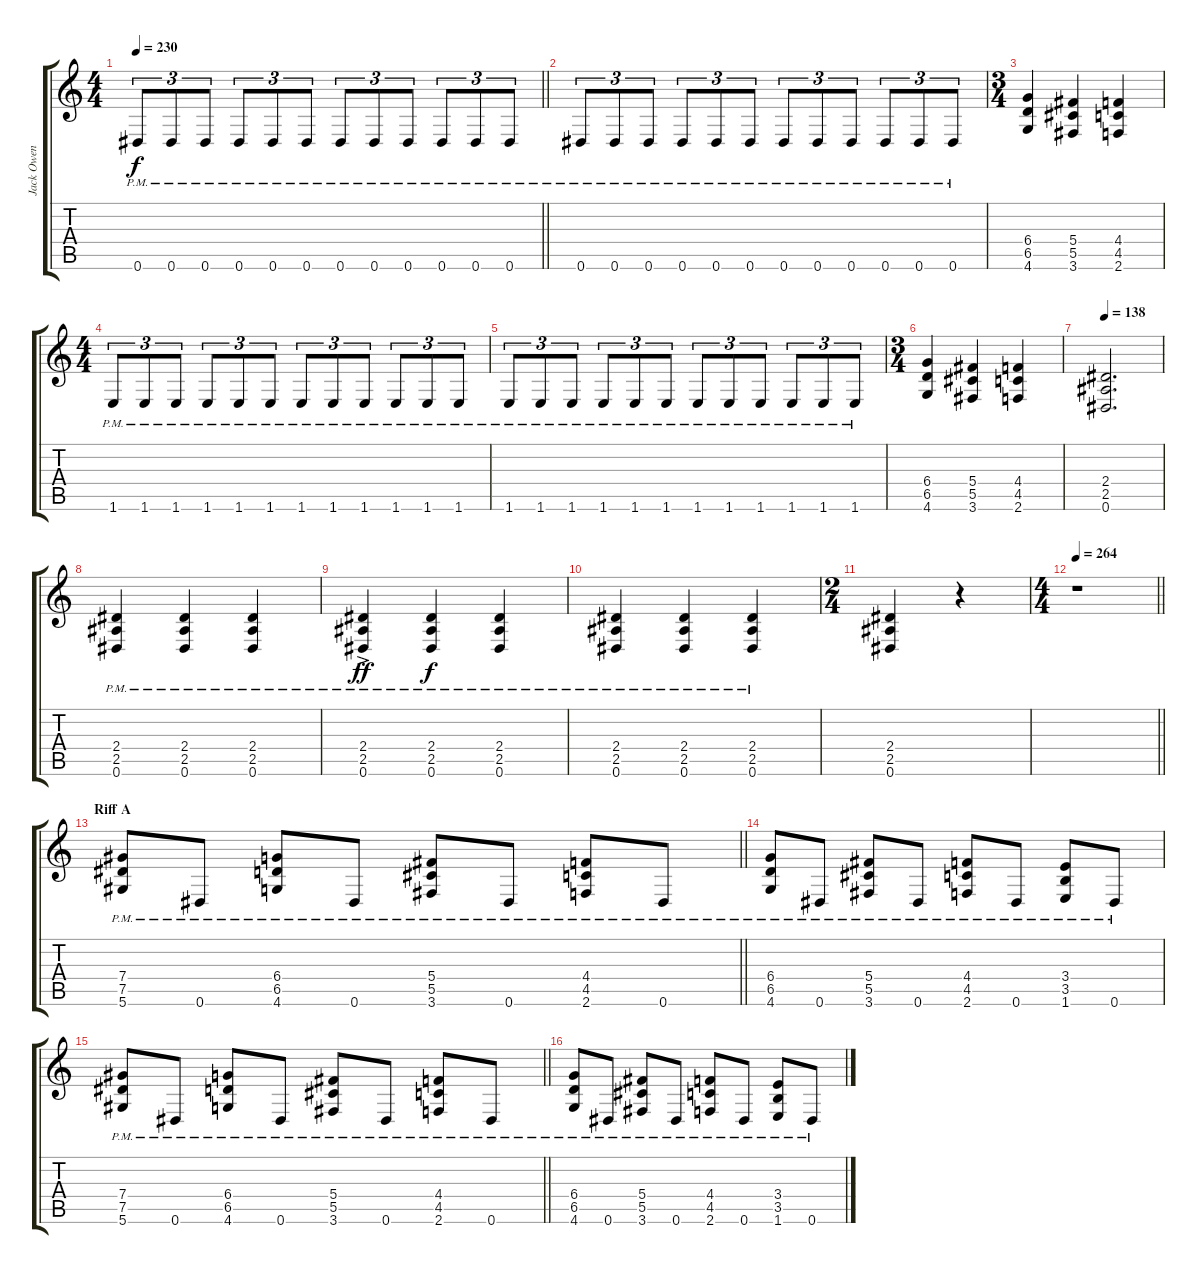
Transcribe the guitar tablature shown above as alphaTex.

\track ("Jack Owen" "Jack Owen") {instrument distortionguitar}
\staff {score tabs}
\tuning (Eb4 Bb3 Gb3 Db3 Ab2 Eb2) {hide}
\ts (4 4)
\tempo 230
\clef g2
\barLineRight lightlight
\ks c
0.6{pm}.8{tu (3 2) dy f} 0.6{pm}.8{tu (3 2)} 0.6{pm}.8{tu (3 2)} 0.6{pm}.8{tu (3 2)} 0.6{pm}.8{tu (3 2)} 0.6{pm}.8{tu (3 2)} 0.6{pm}.8{tu (3 2)} 0.6{pm}.8{tu (3 2)} 0.6{pm}.8{tu (3 2)} 0.6{pm}.8{tu (3 2)} 0.6{pm}.8{tu (3 2)} 0.6{pm}.8{tu (3 2)} |
0.6{pm}.8{tu (3 2)} 0.6{pm}.8{tu (3 2)} 0.6{pm}.8{tu (3 2)} 0.6{pm}.8{tu (3 2)} 0.6{pm}.8{tu (3 2)} 0.6{pm}.8{tu (3 2)} 0.6{pm}.8{tu (3 2)} 0.6{pm}.8{tu (3 2)} 0.6{pm}.8{tu (3 2)} 0.6{pm}.8{tu (3 2)} 0.6{pm}.8{tu (3 2)} 0.6{pm}.8{tu (3 2)} |
\ts (3 4)
(6.4 6.5 4.6).4 (5.4 5.5 3.6).4 (4.4 4.5 2.6).4 |
\ts (4 4)
1.6{pm}.8{tu (3 2)} 1.6{pm}.8{tu (3 2)} 1.6{pm}.8{tu (3 2)} 1.6{pm}.8{tu (3 2)} 1.6{pm}.8{tu (3 2)} 1.6{pm}.8{tu (3 2)} 1.6{pm}.8{tu (3 2)} 1.6{pm}.8{tu (3 2)} 1.6{pm}.8{tu (3 2)} 1.6{pm}.8{tu (3 2)} 1.6{pm}.8{tu (3 2)} 1.6{pm}.8{tu (3 2)} |
1.6{pm}.8{tu (3 2)} 1.6{pm}.8{tu (3 2)} 1.6{pm}.8{tu (3 2)} 1.6{pm}.8{tu (3 2)} 1.6{pm}.8{tu (3 2)} 1.6{pm}.8{tu (3 2)} 1.6{pm}.8{tu (3 2)} 1.6{pm}.8{tu (3 2)} 1.6{pm}.8{tu (3 2)} 1.6{pm}.8{tu (3 2)} 1.6{pm}.8{tu (3 2)} 1.6{pm}.8{tu (3 2)} |
\ts (3 4)
(6.4 6.5 4.6).4 (5.4 5.5 3.6).4 (4.4 4.5 2.6).4 |
\tempo 138
(2.4 2.5 0.6).2{d} |
(2.4{pm} 2.5{pm} 0.6{pm}).4 (2.4{pm} 2.5{pm} 0.6{pm}).4 (2.4{pm} 2.5{pm} 0.6{pm}).4 |
(2.4{ac pm} 2.5{ac pm} 0.6{ac pm}).4{dy ff} (2.4{pm} 2.5{pm} 0.6{pm}).4{dy f} (2.4{pm} 2.5{pm} 0.6{pm}).4 |
(2.4{pm} 2.5{pm} 0.6{pm}).4 (2.4{pm} 2.5{pm} 0.6{pm}).4 (2.4{pm} 2.5{pm} 0.6{pm}).4 |
\ts (2 4)
(2.4 2.5 0.6).4 r.4 |
\ts (4 4)
\tempo 264
\barLineRight lightlight
r.1 |
\section ("" "Riff A")
\barLineRight lightlight
(7.4{pm} 7.5{pm} 5.6{pm}).8 0.6{pm}.8 (6.4{pm} 6.5{pm} 4.6{pm}).8 0.6{pm}.8 (5.4{pm} 5.5{pm} 3.6{pm}).8 0.6{pm}.8 (4.4{pm} 4.5{pm} 2.6{pm}).8 0.6{pm}.8 |
(6.4{pm} 6.5{pm} 4.6{pm}).8 0.6{pm}.8 (5.4{pm} 5.5{pm} 3.6{pm}).8 0.6{pm}.8 (4.4{pm} 4.5{pm} 2.6{pm}).8 0.6{pm}.8 (3.4{pm} 3.5{pm} 1.6{pm}).8 0.6{pm}.8 |
\barLineRight lightlight
(7.4{pm} 7.5{pm} 5.6{pm}).8 0.6{pm}.8 (6.4{pm} 6.5{pm} 4.6{pm}).8 0.6{pm}.8 (5.4{pm} 5.5{pm} 3.6{pm}).8 0.6{pm}.8 (4.4{pm} 4.5{pm} 2.6{pm}).8 0.6{pm}.8 |
(6.4{pm} 6.5{pm} 4.6{pm}).8 0.6{pm}.8 (5.4{pm} 5.5{pm} 3.6{pm}).8 0.6{pm}.8 (4.4{pm} 4.5{pm} 2.6{pm}).8 0.6{pm}.8 (3.4{pm} 3.5{pm} 1.6{pm}).8 0.6{pm}.8
